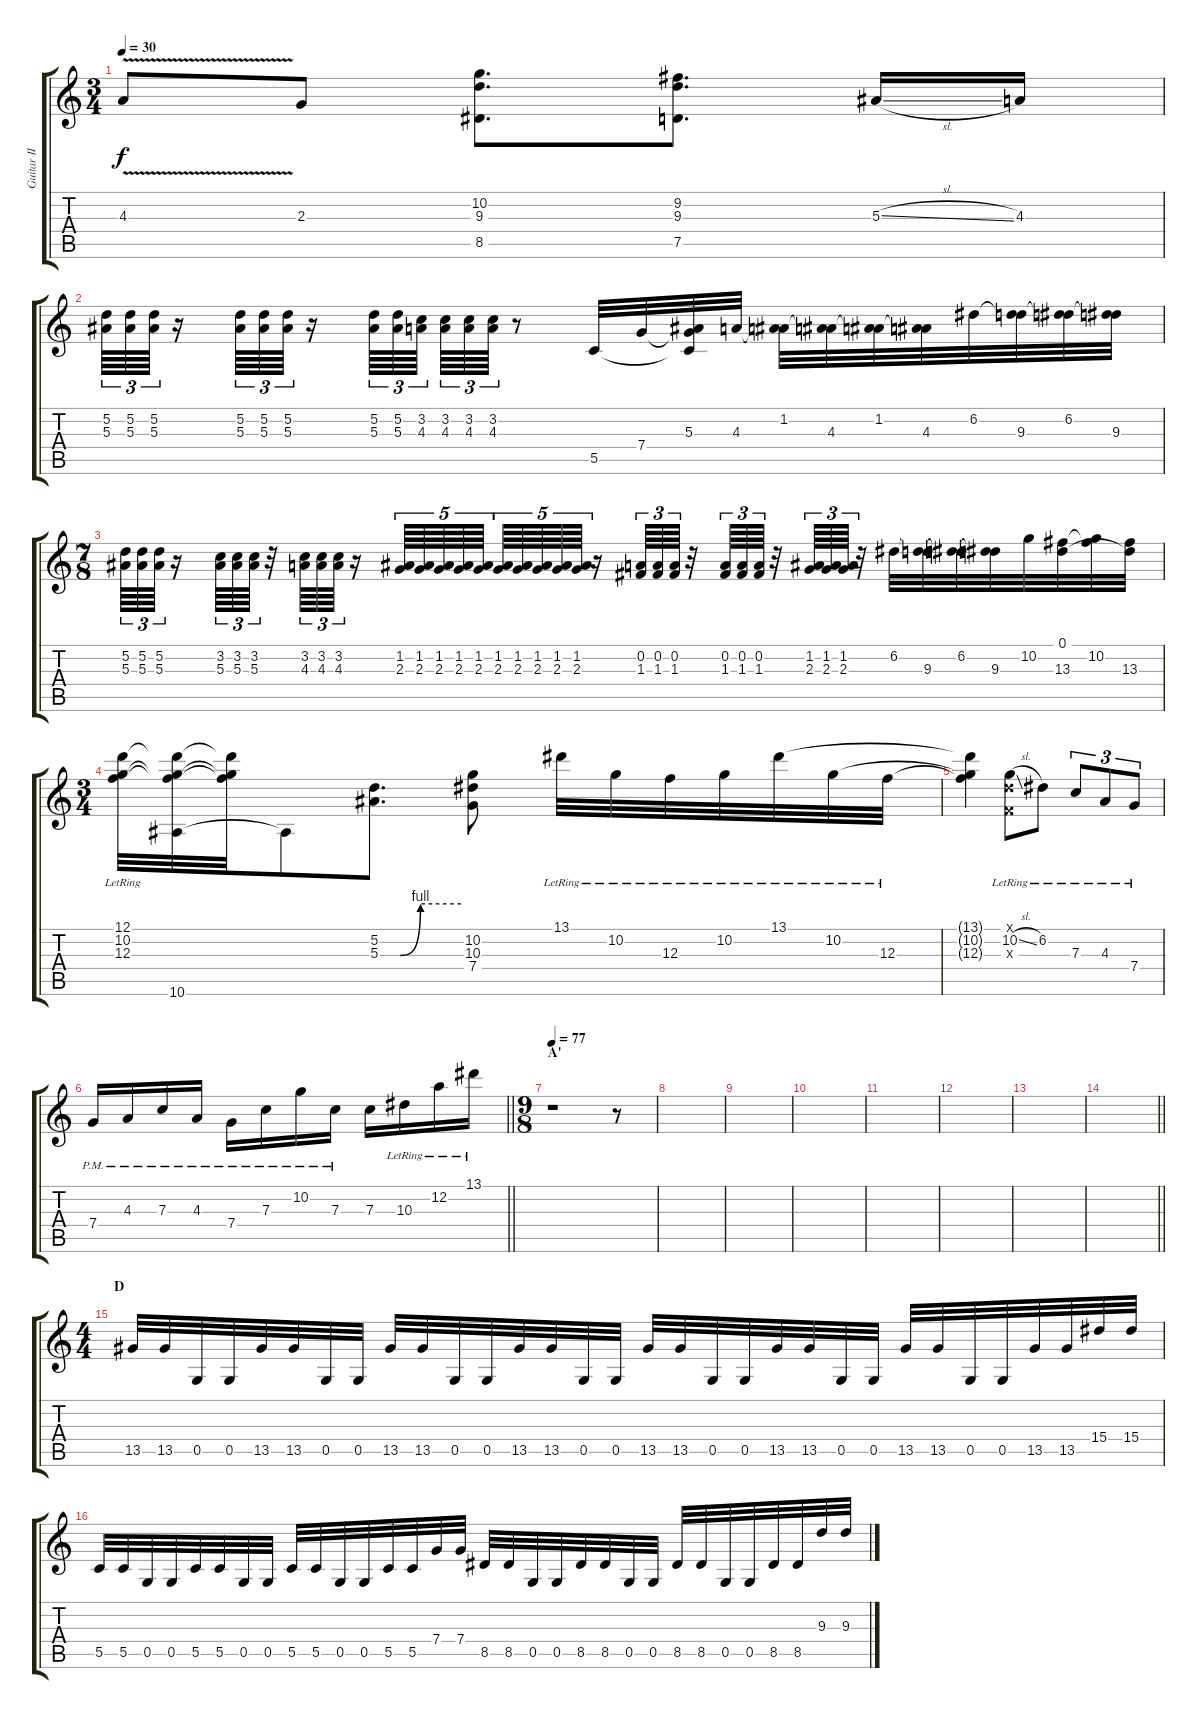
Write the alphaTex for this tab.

\track ("Guitar II" "Guitar II") {instrument acousticguitarnylon}
\staff {score tabs}
\tuning (D4 A3 F3 C3 G2 C2) {hide}
\ts (3 4)
\tempo 30
\clef g2
\ks c
4.3{v}.8{dy f} 2.3.8 (10.2 9.3 8.5).8{d} (9.2 9.3 7.5).8{d} 5.3{sl}.16 4.3.16 |
(5.2 5.3).64{tu (3 2)} (5.2 5.3).64{tu (3 2)} (5.2 5.3).64{tu (3 2)} r.16 (5.2 5.3).64{tu (3 2)} (5.2 5.3).64{tu (3 2)} (5.2 5.3).64{tu (3 2)} r.16 (5.2 5.3).64{tu (3 2)} (5.2 5.3).64{tu (3 2)} (3.2 4.3).64{tu (3 2) beam splitsecondary} (3.2 4.3).64{tu (3 2)} (3.2 4.3).64{tu (3 2)} (3.2 4.3).64{tu (3 2)} r.8 5.5.32 7.4.32 (5.3 7.4{t} 5.5{t}).32 4.3.32 (1.2 4.3{t}).32 (1.2{t} 4.3).32 (1.2 4.3{t}).32 (1.2{t} 4.3).32 6.2.32 (6.2{t} 9.3).32 (6.2 9.3{t}).32 (6.2{t} 9.3).32 |
\ts (7 8)
(5.2 5.3).64{tu (3 2)} (5.2 5.3).64{tu (3 2)} (5.2 5.3).64{tu (3 2)} r.16 (3.2 5.3).64{tu (3 2)} (3.2 5.3).64{tu (3 2)} (3.2 5.3).64{tu (3 2)} r.32 (3.2 4.3).64{tu (3 2)} (3.2 4.3).64{tu (3 2)} (3.2 4.3).64{tu (3 2)} r.16 (1.2 2.3).64{tu (5 4)} (1.2 2.3).64{tu (5 4)} (1.2 2.3).64{tu (5 4)} (1.2 2.3).64{tu (5 4)} (1.2 2.3).64{tu (5 4) beam splitsecondary} (1.2 2.3).64{tu (5 4)} (1.2 2.3).64{tu (5 4)} (1.2 2.3).64{tu (5 4)} (1.2 2.3).64{tu (5 4)} (1.2 2.3).64{tu (5 4)} r.16 (0.2 1.3).64{tu (3 2)} (0.2 1.3).64{tu (3 2)} (0.2 1.3).64{tu (3 2)} r.32 (0.2 1.3).64{tu (3 2)} (0.2 1.3).64{tu (3 2)} (0.2 1.3).64{tu (3 2)} r.32 (1.2 2.3).64{tu (3 2)} (1.2 2.3).64{tu (3 2)} (1.2 2.3).64{tu (3 2)} r.32 6.2.32 (6.2{t} 9.3).32 (6.2 9.3{t}).32 (6.2{t} 9.3).32 10.2.32 (0.1 13.3).32 (10.2 13.3{t}).32 (0.1{t} 13.3).32 |
\ts (3 4)
(12.1{lr} 10.2 12.3).32{balance 3} (12.1{t} 10.2{t} 12.3{t} 10.6).32 (12.1{t} 10.2{t} 12.3{t}).32 10.6{t}.8 (5.2 5.3{be (custom 0 0 15 0 30 4 60 4)}).8{d} (10.2 10.3 7.4).8 13.1{lr}.32 10.2{lr}.32 12.3{lr}.32 10.2{lr}.32 13.1{lr}.32 10.2{lr}.32 12.3{lr}.32 |
(13.1{t} 10.2{t} 12.3{t}).4 (0.1{x} 10.2{sl lr} 0.3{x}).8 6.2{lr}.8 7.3{lr}.8{tu (3 2)} 4.3{lr}.8{tu (3 2)} 7.4{lr}.8{tu (3 2)} |
\barLineRight lightlight
7.4{pm}.16 4.3{pm}.16 7.3{pm}.16 4.3{pm}.16 7.4{pm}.16 7.3{pm}.16 10.2{pm}.16 7.3{pm}.16 7.3.16 10.3{lr}.16 12.2{lr}.16 13.1{lr}.16 |
\ts (9 8)
\section ("" "A'")
\tempo 77
r.1 r.8 |
|
|
|
|
|
|
\barLineRight lightlight
|
\ts (4 4)
\section ("" "D")
13.5.32 13.5.32 0.5.32 0.5.32 13.5.32 13.5.32 0.5.32 0.5.32 13.5.32 13.5.32 0.5.32 0.5.32 13.5.32 13.5.32 0.5.32 0.5.32 13.5.32 13.5.32 0.5.32 0.5.32 13.5.32 13.5.32 0.5.32 0.5.32 13.5.32 13.5.32 0.5.32 0.5.32 13.5.32 13.5.32 15.4.32 15.4.32 |
5.5.32 5.5.32 0.5.32 0.5.32 5.5.32 5.5.32 0.5.32 0.5.32 5.5.32 5.5.32 0.5.32 0.5.32 5.5.32 5.5.32 7.4.32 7.4.32 8.5.32 8.5.32 0.5.32 0.5.32 8.5.32 8.5.32 0.5.32 0.5.32 8.5.32 8.5.32 0.5.32 0.5.32 8.5.32 8.5.32 9.3.32 9.3.32
